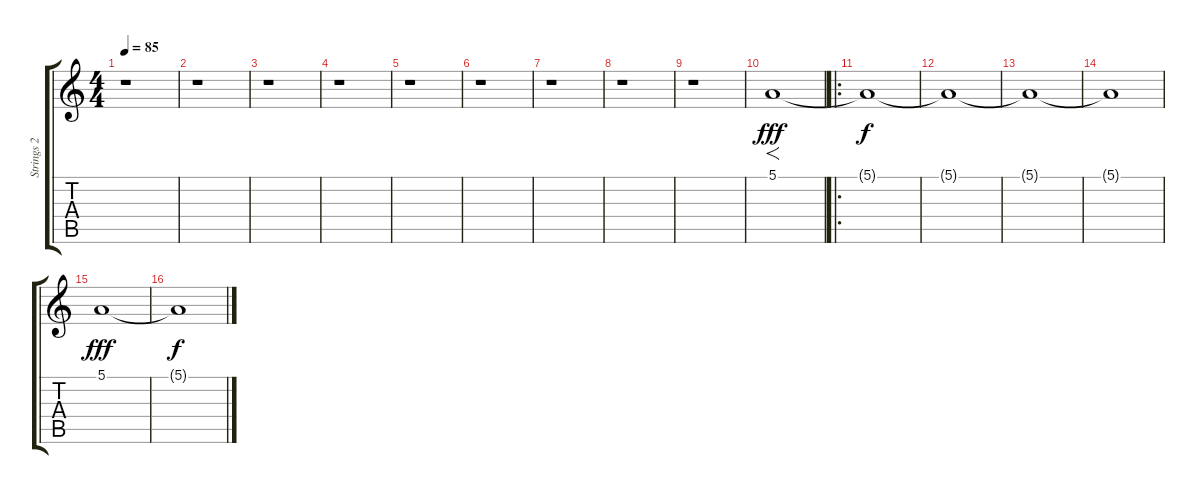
\track ("Strings 2" "Strings 2") {instrument stringensemble1}
\staff {score tabs}
\tuning (E4 B3 G3 D3 A2 E2) {hide}
\ts (4 4)
\tempo 85
\clef g2
\ks c
r.1{dy fff instrument stringensemble1} |
r.1 |
r.1 |
r.1 |
r.1 |
r.1 |
r.1 |
r.1 |
r.1 |
5.1.1{f} |
\ro
5.1{t}.1{dy f} |
5.1{t}.1 |
5.1{t}.1 |
5.1{t}.1 |
5.1.1{dy fff} |
5.1{t}.1{dy f}
